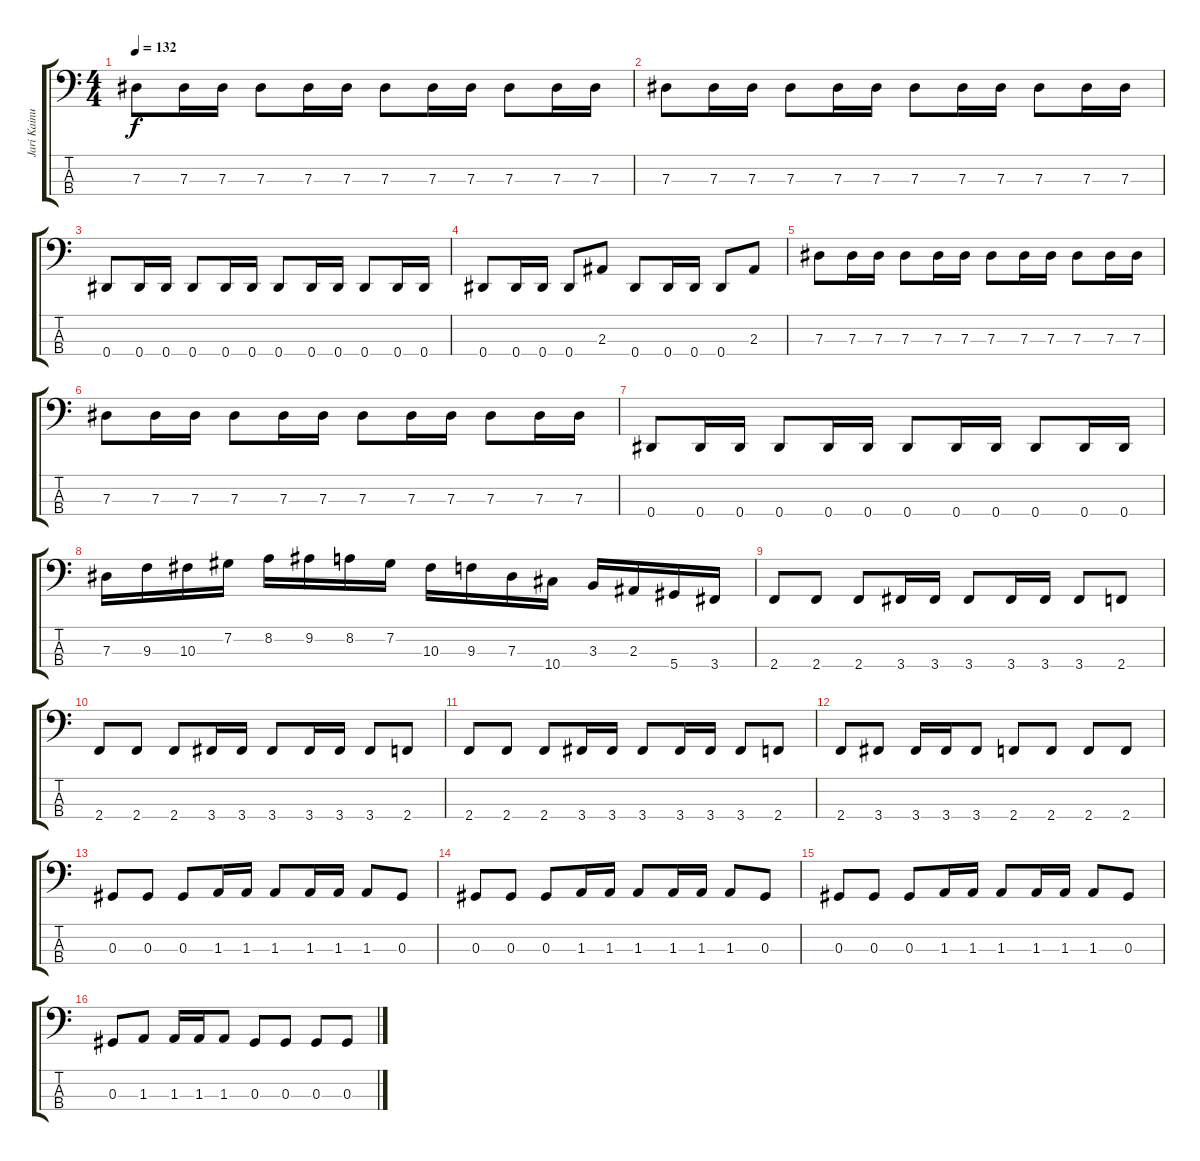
\track ("Jari Kainulainen (Bass)" "Jari Kainu") {instrument electricbassfinger}
\staff {score tabs}
\tuning (Gb2 Db2 Ab1 Eb1) {hide}
\ts (4 4)
\tempo 132
\clef f4
\ks c
7.3.8{dy f} 7.3.16 7.3.16 7.3.8 7.3.16 7.3.16 7.3.8 7.3.16 7.3.16 7.3.8 7.3.16 7.3.16 |
7.3.8 7.3.16 7.3.16 7.3.8 7.3.16 7.3.16 7.3.8 7.3.16 7.3.16 7.3.8 7.3.16 7.3.16 |
0.4.8 0.4.16 0.4.16 0.4.8 0.4.16 0.4.16 0.4.8 0.4.16 0.4.16 0.4.8 0.4.16 0.4.16 |
0.4.8 0.4.16 0.4.16 0.4.8 2.3.8 0.4.8 0.4.16 0.4.16 0.4.8 2.3.8 |
7.3.8 7.3.16 7.3.16 7.3.8 7.3.16 7.3.16 7.3.8 7.3.16 7.3.16 7.3.8 7.3.16 7.3.16 |
7.3.8 7.3.16 7.3.16 7.3.8 7.3.16 7.3.16 7.3.8 7.3.16 7.3.16 7.3.8 7.3.16 7.3.16 |
0.4.8 0.4.16 0.4.16 0.4.8 0.4.16 0.4.16 0.4.8 0.4.16 0.4.16 0.4.8 0.4.16 0.4.16 |
7.3.16 9.3.16 10.3.16 7.2.16 8.2.16 9.2.16 8.2.16 7.2.16 10.3.16 9.3.16 7.3.16 10.4.16 3.3.16 2.3.16 5.4.16 3.4.16 |
2.4.8 2.4.8 2.4.8 3.4.16 3.4.16 3.4.8 3.4.16 3.4.16 3.4.8 2.4.8 |
2.4.8 2.4.8 2.4.8 3.4.16 3.4.16 3.4.8 3.4.16 3.4.16 3.4.8 2.4.8 |
2.4.8 2.4.8 2.4.8 3.4.16 3.4.16 3.4.8 3.4.16 3.4.16 3.4.8 2.4.8 |
2.4.8 3.4.8 3.4.16 3.4.16 3.4.8 2.4.8 2.4.8 2.4.8 2.4.8 |
0.3.8 0.3.8 0.3.8 1.3.16 1.3.16 1.3.8 1.3.16 1.3.16 1.3.8 0.3.8 |
0.3.8 0.3.8 0.3.8 1.3.16 1.3.16 1.3.8 1.3.16 1.3.16 1.3.8 0.3.8 |
0.3.8 0.3.8 0.3.8 1.3.16 1.3.16 1.3.8 1.3.16 1.3.16 1.3.8 0.3.8 |
0.3.8 1.3.8 1.3.16 1.3.16 1.3.8 0.3.8 0.3.8 0.3.8 0.3.8
